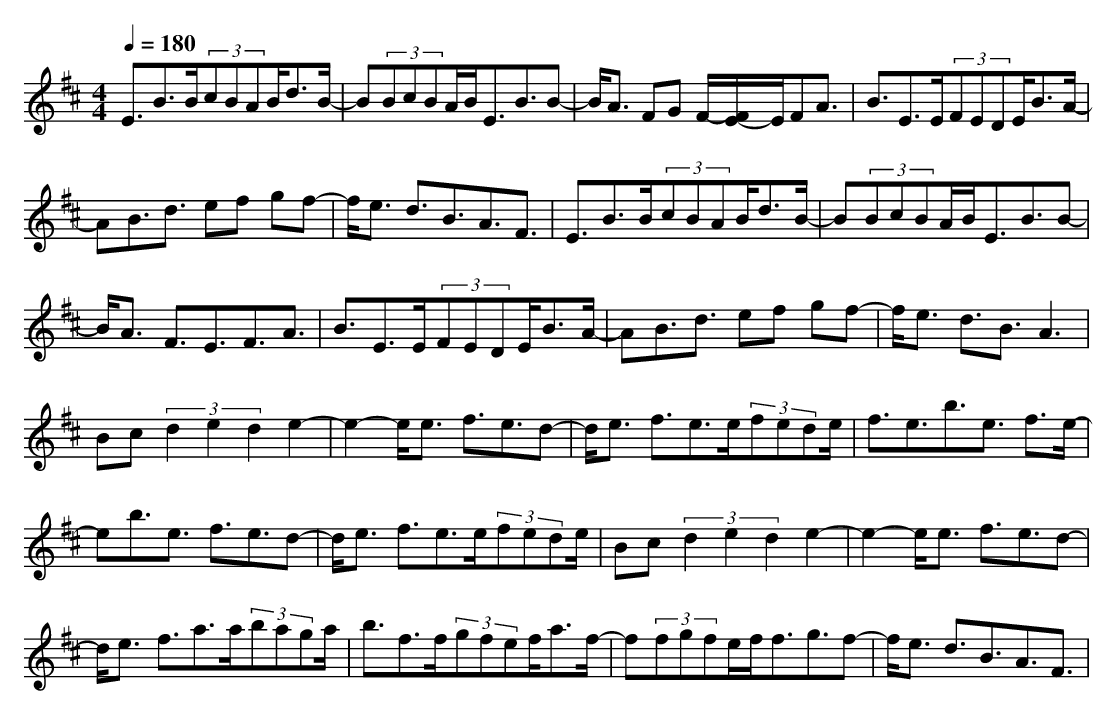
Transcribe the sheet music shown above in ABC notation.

X:1
T:
M: 4/4
L: 1/8
Q:1/4=180
K:D % 2 sharps
E3/2B>B(3cBAB<dB/2-|B(3BcBA/2B<EB3/2B-|B/2A3/2 FG F/2-[F/2E/2-]E/2FA3/2|B3/2E>E(3FEDE<BA/2-|
AB3/2d3/2 ef gf-|f/2e3/2 d3/2B3/2A3/2F3/2|E3/2B>B(3cBAB<dB/2-|B(3BcBA/2B<EB3/2B-|
B/2A3/2 F3/2E3/2F3/2A3/2|B3/2E>E(3FEDE<BA/2-|AB3/2d3/2 ef gf-|f/2e3/2 d3/2B3/2A3|
Bc (3d2e2d2 e2-|e2- e/2e3/2 f3/2e3/2d-|d/2e3/2 f3/2e>e(3fede/2|f3/2e3/2b3/2e3/2 f3/2e/2-|
eb3/2e3/2 f3/2e3/2d-|d/2e3/2 f3/2e>e(3fede/2|Bc (3d2e2d2 e2-|e2- e/2e3/2 f3/2e3/2d-|
d/2e3/2 f3/2a>a(3baga/2|b3/2f>f(3gfef<af/2-|f(3fgfe/2f<fg3/2f-|f/2e3/2 d3/2B3/2A3/2F3/2|
